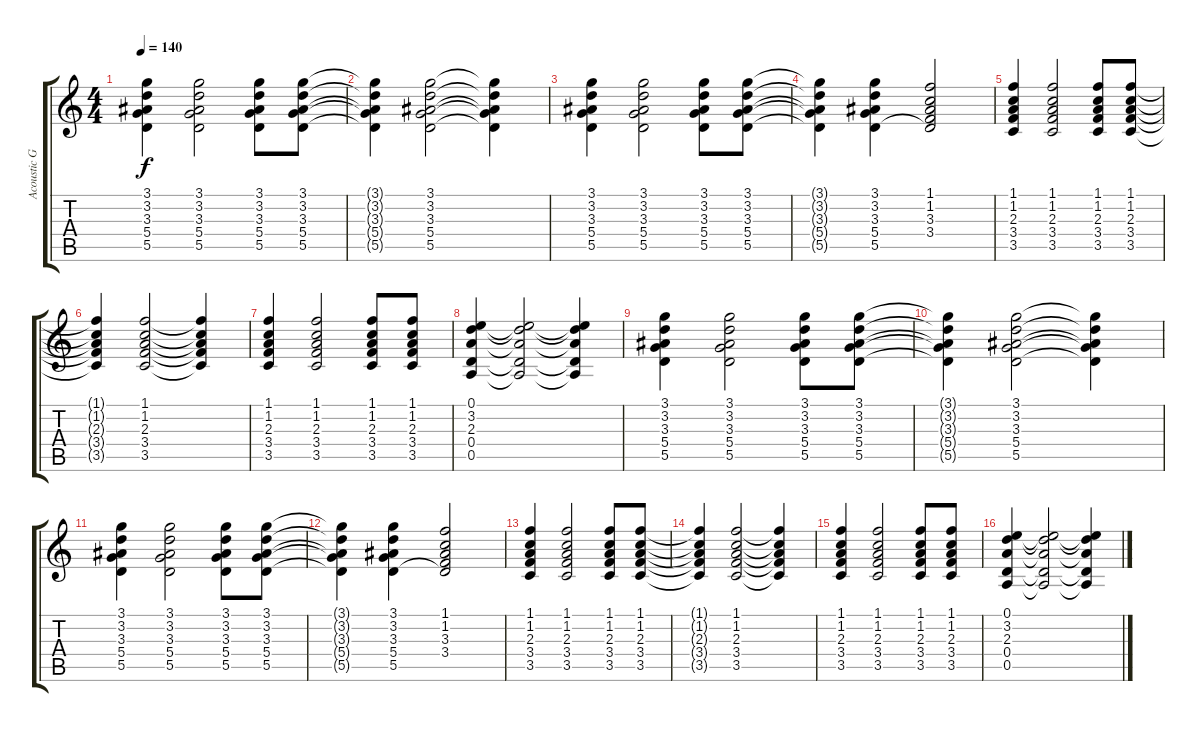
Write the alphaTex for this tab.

\track ("Acoustic Guitar" "Acoustic G") {instrument acousticguitarsteel}
\staff {score tabs}
\tuning (E4 B3 G3 D3 A2 E2) {hide}
\ts (4 4)
\tempo 140
\clef g2
\ks c
(3.1 3.2 3.3 5.4 5.5).4{dy f} (3.1 3.2 3.3 5.4 5.5).2 (3.1 3.2 3.3 5.4 5.5).8 (3.1 3.2 3.3 5.4 5.5).8 |
(3.1{t} 3.2{t} 3.3{t} 5.4{t} 5.5{t}).4 (3.1 3.2 3.3 5.4 5.5).2 (3.1{t} 3.2{t} 3.3{t} 5.4{t} 5.5{t}).4 |
(3.1 3.2 3.3 5.4 5.5).4 (3.1 3.2 3.3 5.4 5.5).2 (3.1 3.2 3.3 5.4 5.5).8 (3.1 3.2 3.3 5.4 5.5).8 |
(3.1{t} 3.2{t} 3.3{t} 5.4{t} 5.5{t}).4 (3.1 3.2 3.3 5.4 5.5).4 (1.1 1.2 3.3 3.4 5.5{t}).2 |
(1.1 1.2 2.3 3.4 3.5).4 (1.1 1.2 2.3 3.4 3.5).2 (1.1 1.2 2.3 3.4 3.5).8 (1.1 1.2 2.3 3.4 3.5).8 |
(1.1{t} 1.2{t} 2.3{t} 3.4{t} 3.5{t}).4 (1.1 1.2 2.3 3.4 3.5).2 (1.1{t} 1.2{t} 2.3{t} 3.4{t} 3.5{t}).4 |
(1.1 1.2 2.3 3.4 3.5).4 (1.1 1.2 2.3 3.4 3.5).2 (1.1 1.2 2.3 3.4 3.5).8 (1.1 1.2 2.3 3.4 3.5).8 |
(0.1 3.2 2.3 0.4 0.5).4 (0.1{t} 3.2{t} 2.3{t} 0.4{t} 0.5{t}).2 (0.1{t} 3.2{t} 2.3{t} 0.4{t} 0.5{t}).4 |
(3.1 3.2 3.3 5.4 5.5).4 (3.1 3.2 3.3 5.4 5.5).2 (3.1 3.2 3.3 5.4 5.5).8 (3.1 3.2 3.3 5.4 5.5).8 |
(3.1{t} 3.2{t} 3.3{t} 5.4{t} 5.5{t}).4 (3.1 3.2 3.3 5.4 5.5).2 (3.1{t} 3.2{t} 3.3{t} 5.4{t} 5.5{t}).4 |
(3.1 3.2 3.3 5.4 5.5).4 (3.1 3.2 3.3 5.4 5.5).2 (3.1 3.2 3.3 5.4 5.5).8 (3.1 3.2 3.3 5.4 5.5).8 |
(3.1{t} 3.2{t} 3.3{t} 5.4{t} 5.5{t}).4 (3.1 3.2 3.3 5.4 5.5).4 (1.1 1.2 3.3 3.4 5.5{t}).2 |
(1.1 1.2 2.3 3.4 3.5).4 (1.1 1.2 2.3 3.4 3.5).2 (1.1 1.2 2.3 3.4 3.5).8 (1.1 1.2 2.3 3.4 3.5).8 |
(1.1{t} 1.2{t} 2.3{t} 3.4{t} 3.5{t}).4 (1.1 1.2 2.3 3.4 3.5).2 (1.1{t} 1.2{t} 2.3{t} 3.4{t} 3.5{t}).4 |
(1.1 1.2 2.3 3.4 3.5).4 (1.1 1.2 2.3 3.4 3.5).2 (1.1 1.2 2.3 3.4 3.5).8 (1.1 1.2 2.3 3.4 3.5).8 |
(0.1 3.2 2.3 0.4 0.5).4 (0.1{t} 3.2{t} 2.3{t} 0.4{t} 0.5{t}).2 (0.1{t} 3.2{t} 2.3{t} 0.4{t} 0.5{t}).4
